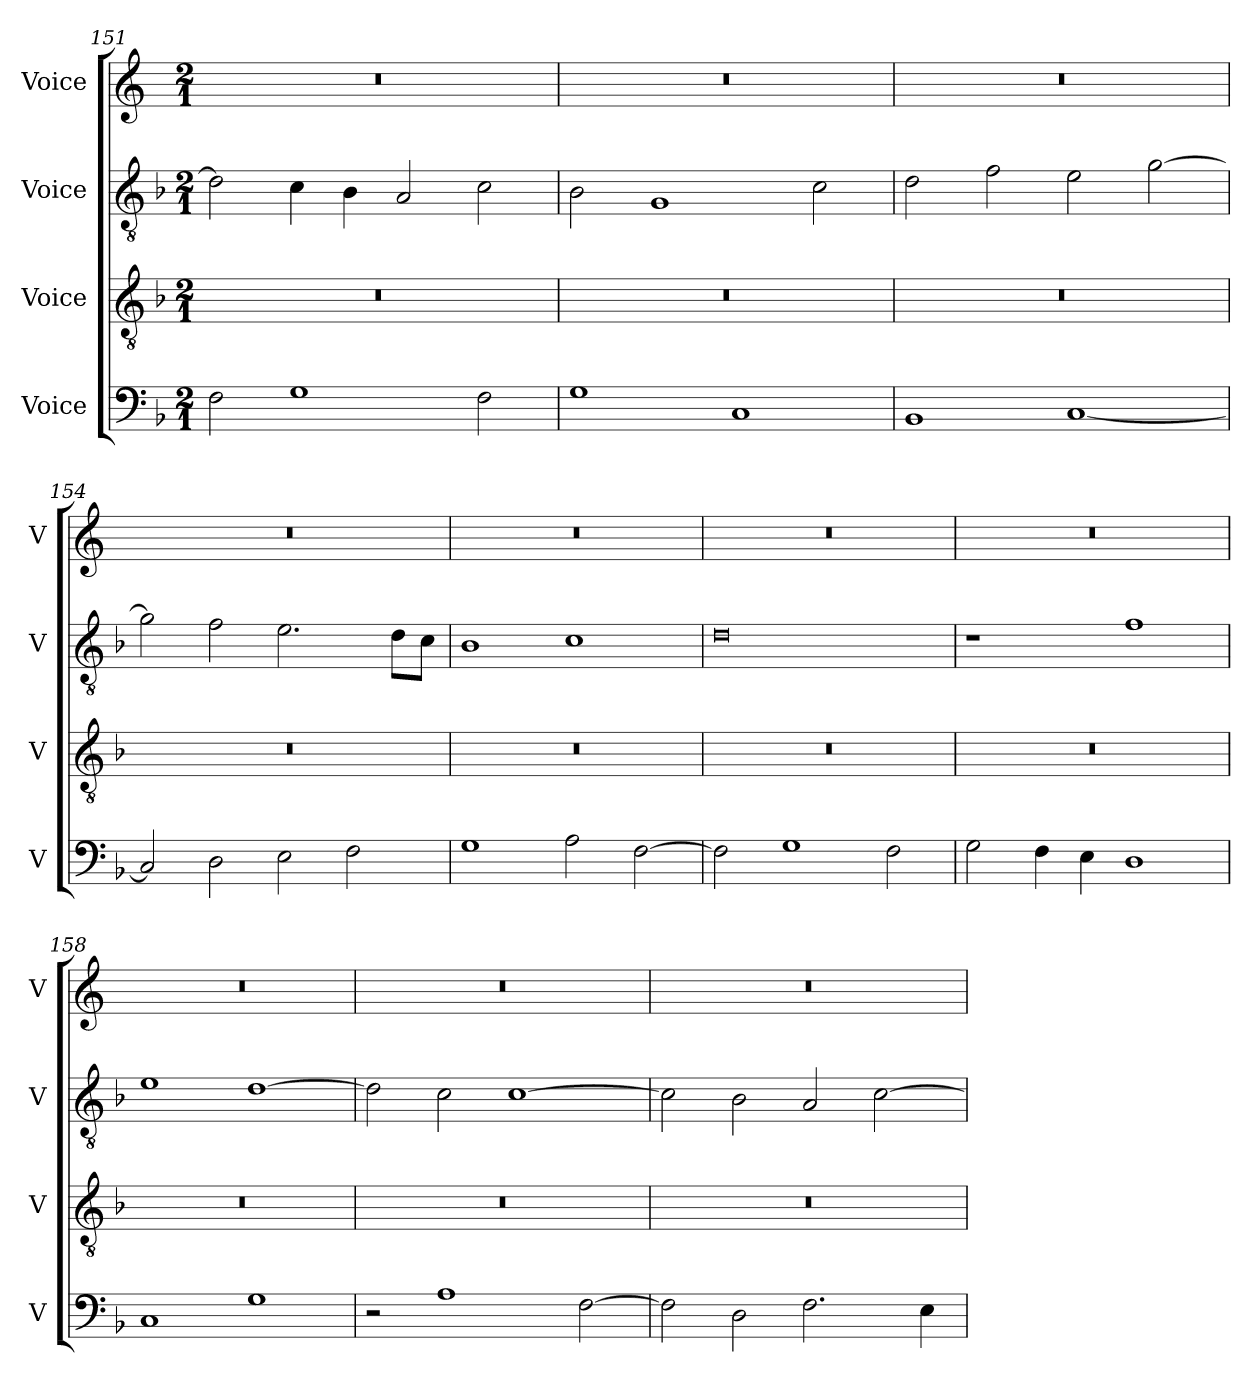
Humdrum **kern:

**kern	**kern	**kern	**kern
*part4	*part3	*part2	*part1
*staff4	*staff3	*staff2	*staff1
*I"Voice	*I"Voice	*I"Voice	*I"Voice
*I'V	*I'V	*I'V	*I'V
*clefF4	*clefGv2	*clefGv2	*clefG2
*k[b-]	*k[b-]	*k[b-]	*k[]
*M2/1	*M2/1	*M2/1	*M2/1
=151	=151	=151	=151
2F\	0r	2d\]	0r
1G	.	4c\	.
.	.	4B-\	.
.	.	2A/	.
2F\	.	2c\	.
!!LO:PB:g=z
=152	=152	=152	=152
1G	0r	2B-\	0r
.	.	1G	.
1C	.	.	.
.	.	2c\	.
=153	=153	=153	=153
1BB-	0r	2d\	0r
.	.	2f\	.
[1C	.	2e\	.
.	.	[2g\	.
=154	=154	=154	=154
2C/]	0r	2g\]	0r
2D\	.	2f\	.
2E\	.	2.e\	.
2F\	.	.	.
.	.	8d\L	.
.	.	8c\J	.
=155	=155	=155	=155
1G	0r	1B-	0r
2A\	.	1c	.
[2F\	.	.	.
!!LO:LB:g=z
=156	=156	=156	=156
2F\]	0r	0d	0r
1G	.	.	.
2F\	.	.	.
=157	=157	=157	=157
2G\	0r	1r	0r
4F\	.	.	.
4E\	.	.	.
1D	.	1f	.
=158	=158	=158	=158
1C	0r	1e	0r
1G	.	[1d	.
=159	=159	=159	=159
2r	0r	2d\]	0r
1A	.	2c\	.
.	.	[1c	.
[2F\	.	.	.
!!LO:LB:g=z
=160	=160	=160	=160
2F\]	0r	2c\]	0r
2D\	.	2B-\	.
2.F\	.	2A/	.
.	.	[2c\	.
4E\	.	.	.
=	=	=	=
*-	*-	*-	*-
